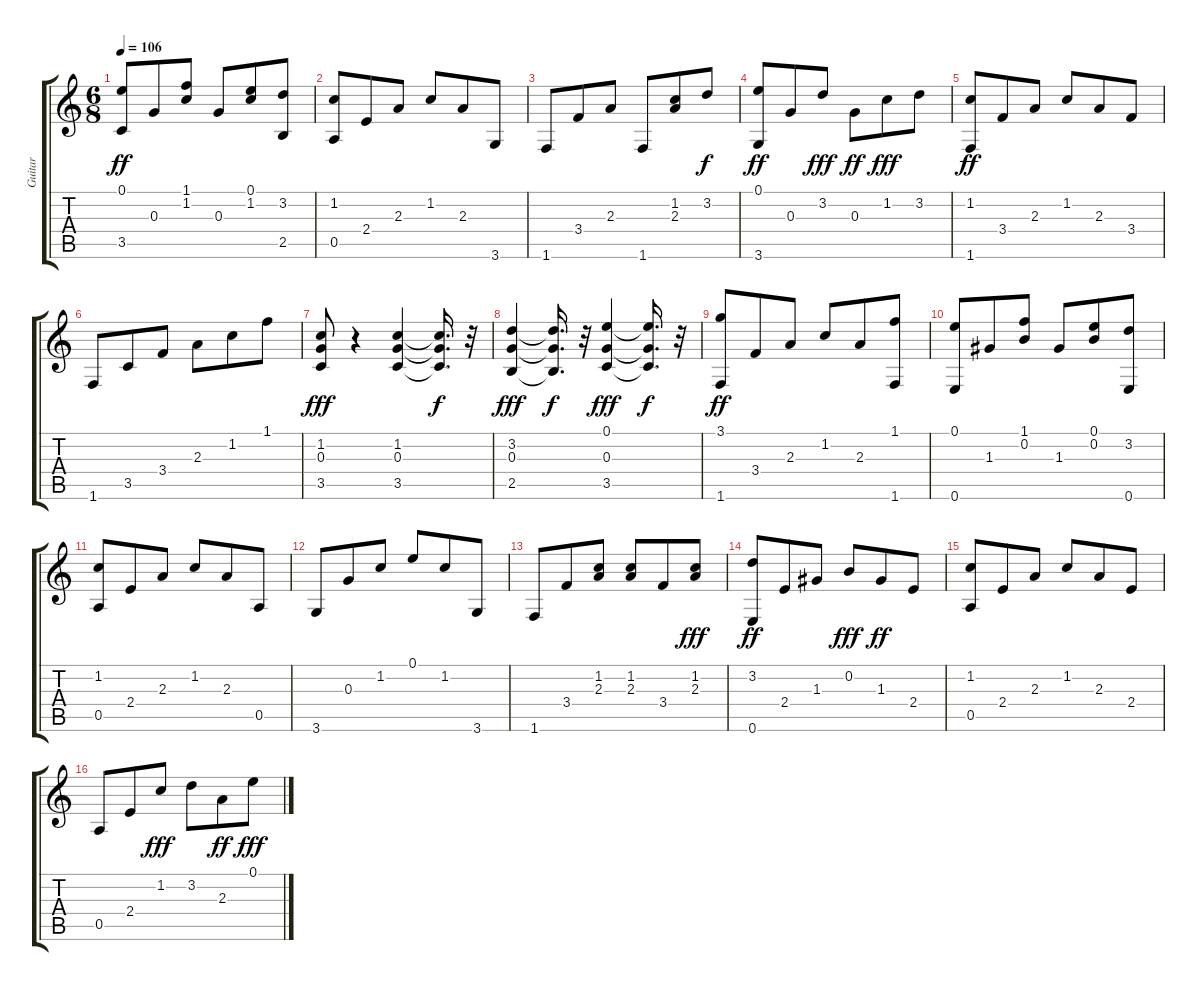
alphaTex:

\track ("Guitar" "Guitar") {instrument electricguitarjazz}
\staff {score tabs}
\tuning (E4 B3 G3 D3 A2 E2) {hide}
\ts (6 8)
\tempo 106
\clef g2
\ks c
(0.1 3.5).8{dy ff} 0.3.8 (1.1 1.2).8 0.3.8 (0.1 1.2).8 (3.2 2.5).8 |
(1.2 0.5).8 2.4.8 2.3.8 1.2.8 2.3.8 3.6.8 |
1.6.8 3.4.8 2.3.8 1.6.8 (1.2 2.3).8 3.2.8{dy f} |
(0.1 3.6).8{dy ff} 0.3.8 3.2.8{dy fff} 0.3.8{dy ff} 1.2.8{dy fff} 3.2.8 |
(1.2 1.6).8{dy ff} 3.4.8 2.3.8 1.2.8 2.3.8 3.4.8 |
1.6.8 3.5.8 3.4.8 2.3.8 1.2.8 1.1.8 |
(1.2 0.3 3.5).8{dy fff} r.4 (1.2 0.3 3.5).4 (1.2{t} 0.3{t} 3.5{t}).16{d dy f} r.32 |
(3.2 0.3 2.5).4{dy fff} (3.2{t} 0.3{t} 2.5{t}).16{d dy f} r.32 (0.1 0.3 3.5).4{dy fff} (0.1{t} 0.3{t} 3.5{t}).16{d dy f} r.32 |
(3.1 1.6).8{dy ff} 3.4.8 2.3.8 1.2.8 2.3.8 (1.1 1.6).8 |
(0.1 0.6).8 1.3.8 (1.1 0.2).8 1.3.8 (0.1 0.2).8 (3.2 0.6).8 |
(1.2 0.5).8 2.4.8 2.3.8 1.2.8 2.3.8 0.5.8 |
3.6.8 0.3.8 1.2.8 0.1.8 1.2.8 3.6.8 |
1.6.8 3.4.8 (1.2 2.3).8 (1.2 2.3).8 3.4.8 (1.2 2.3).8{dy fff} |
(3.2 0.6).8{dy ff} 2.4.8 1.3.8 0.2.8{dy fff} 1.3.8{dy ff} 2.4.8 |
(1.2 0.5).8 2.4.8 2.3.8 1.2.8 2.3.8 2.4.8 |
0.5.8 2.4.8 1.2.8{dy fff} 3.2.8 2.3.8{dy ff} 0.1.8{dy fff}
